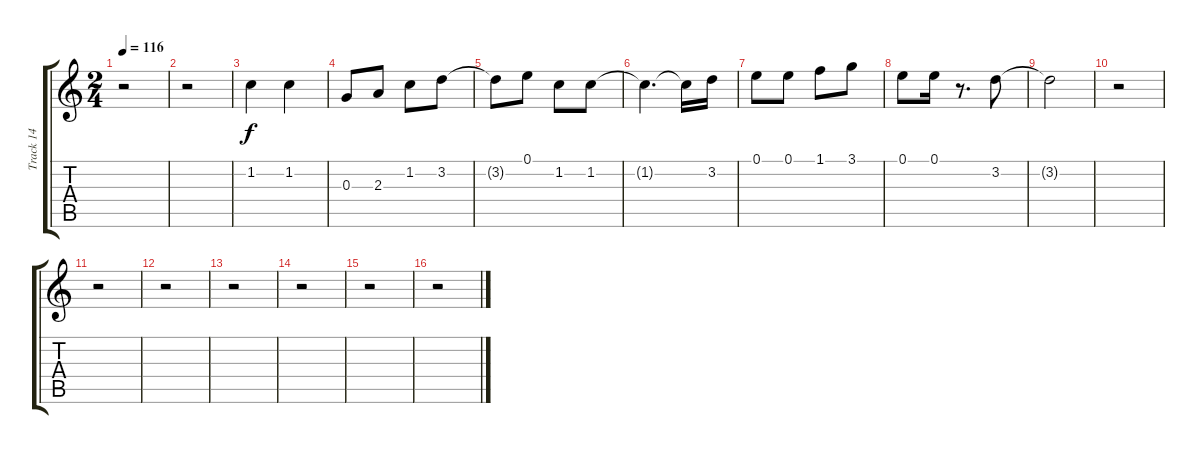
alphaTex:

\track ("Track 14" "Track 14") {instrument overdrivenguitar}
\staff {score tabs}
\tuning (E4 B3 G3 D3 A2 E2) {hide}
\ts (2 4)
\tempo 116
\clef g2
\ks c
r.2{dy f} |
r.2 |
1.2.4{instrument overdrivenguitar} 1.2.4 |
0.3.8 2.3.8 1.2.8 3.2.8 |
3.2{t}.8 0.1.8 1.2.8 1.2.8 |
1.2{t}.4{d} 1.2{t}.16 3.2.16 |
0.1.8 0.1.8 1.1.8 3.1.8 |
0.1.8 0.1.16 r.8{d} 3.2.8 |
3.2{t}.2 |
r.2 |
r.2 |
r.2 |
r.2 |
r.2 |
r.2 |
r.2
